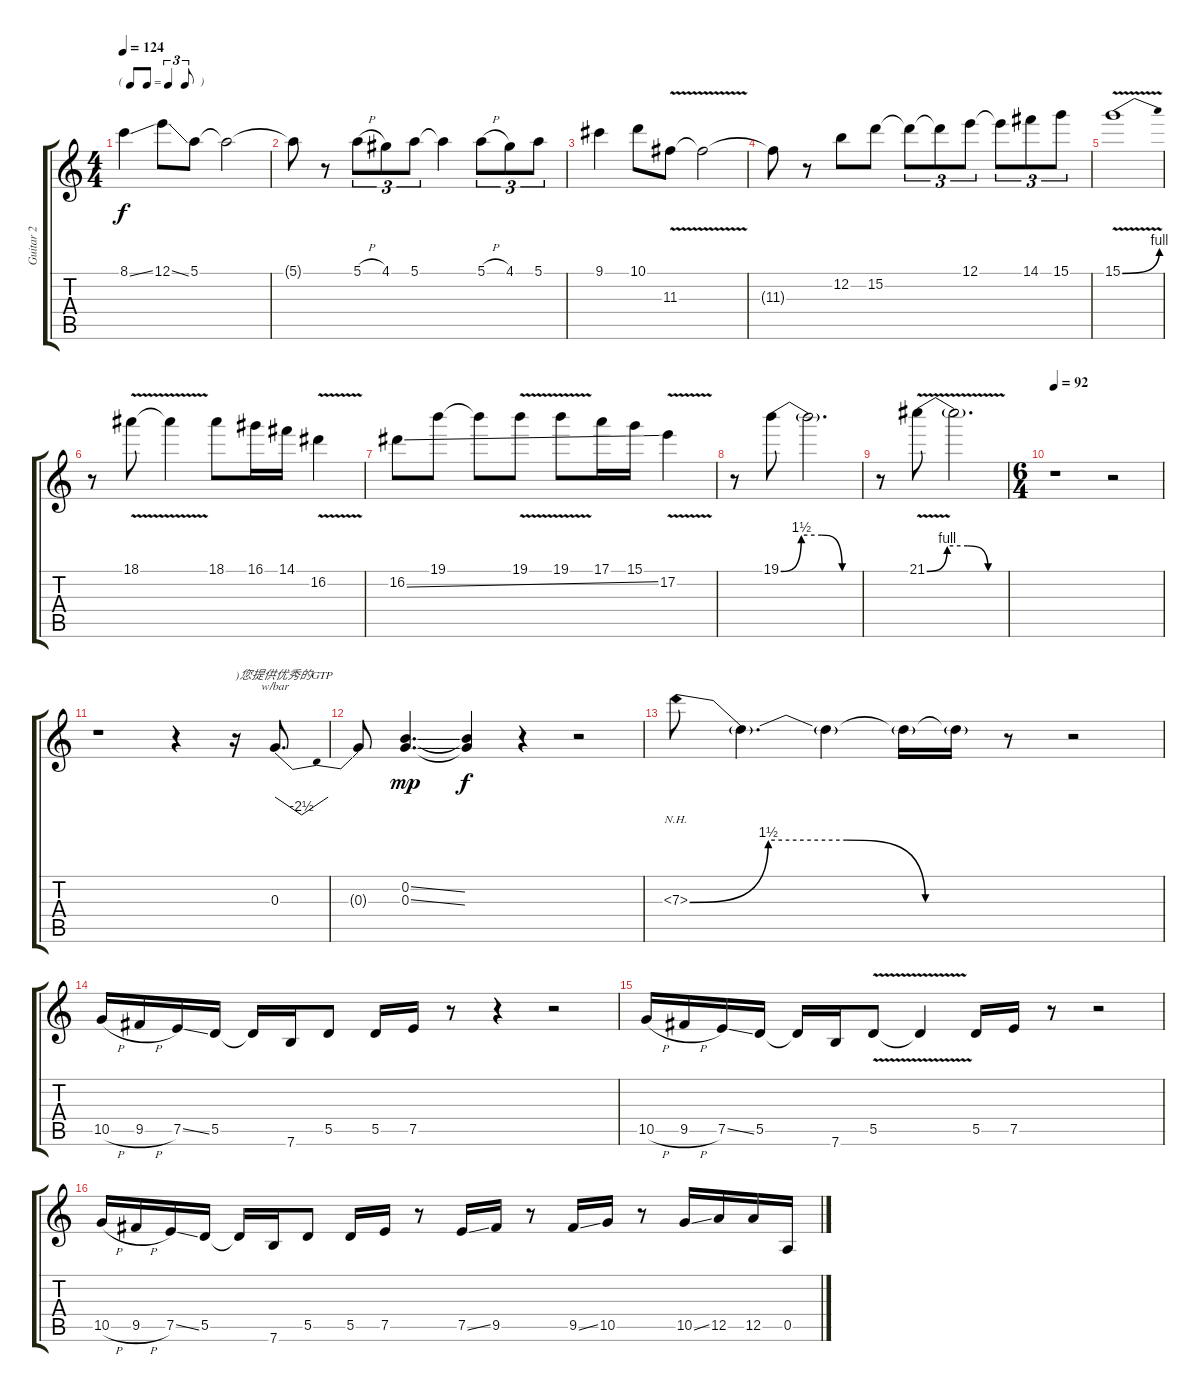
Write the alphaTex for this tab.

\track ("Guitar 2" "Guitar 2") {instrument distortionguitar}
\staff {score tabs}
\tuning (E4 B3 G3 D3 A2 E2) {hide}
\ts (4 4)
\tf triplet8th
\tempo 124
\clef g2
\ks c
8.1{ss}.4{dy f} 12.1{ss}.8 5.1.8 5.1{t}.2 |
5.1{t}.8 r.8 5.1{h}.8{tu (3 2)} 4.1.8{tu (3 2)} 5.1.8{tu (3 2)} 5.1{t}.4 5.1{h}.8{tu (3 2)} 4.1.8{tu (3 2)} 5.1.8{tu (3 2)} |
9.1.4 10.1.8 11.3{v}.8 11.3{t}.2 |
11.3{t}.8 r.8 12.2.8 15.2.8 15.2{t}.8{tu (3 2)} 15.2{t}.8{tu (3 2)} 12.1.8{tu (3 2)} 12.1{t}.8{tu (3 2)} 14.1.8{tu (3 2)} 15.1.8{tu (3 2)} |
15.1{be (bend 0 0 60 4) v}.1 |
r.8 18.1{v}.8 18.1{t}.4 18.1.8 16.1.16 14.1.16 16.2{v}.4 |
16.2{ss}.8 19.1.8 19.1{t}.8 19.1{v}.8 19.1{v}.8 17.1.16 15.1.16 17.2{v}.4 |
r.8 19.1{be (custom 0 0 15 6 30 6 45 0 60 0)}.8 19.1{t}.2{d} |
r.8 21.1{be (custom 0 0 15 4 30 4 45 0 60 0) v}.8 21.1{t}.2{d} |
\ts (6 4)
\tempo 92
r.1 r.2 |
r.1 r.4 r.16{txt ")您提供优秀的GTP"} 0.3.8{d tbe (dip default 0 0 30 -10 60 0)} |
0.3{t}.8 (0.2{ss} 0.3{ss}).4{d dy mp} (0.2{t} 0.3{t}).4{dy f} r.4 r.2 |
7.3{be (custom 0 0 15 6 30 6 45 0 60 0) nh}.8 7.3{t}.4{d} 7.3{t}.4 7.3{t}.16 7.3{t}.16 r.8 r.2 |
10.5{h}.16 9.5{h}.16 7.5{ss}.16 5.5.16 5.5{t}.16 7.6.16 5.5.8 5.5.16 7.5.16 r.8 r.4 r.2 |
10.5{h}.16 9.5{h}.16 7.5{ss}.16 5.5.16 5.5{t}.16 7.6.16 5.5{v}.8 5.5{t}.4 5.5.16 7.5.16 r.8 r.2 |
10.5{h}.16 9.5{h}.16 7.5{ss}.16 5.5.16 5.5{t}.16 7.6.16 5.5.8 5.5.16 7.5.16 r.8 7.5{ss}.16 9.5.16 r.8 9.5{ss}.16 10.5.16 r.8 10.5{ss}.16 12.5.16 12.5.16 0.5.16
